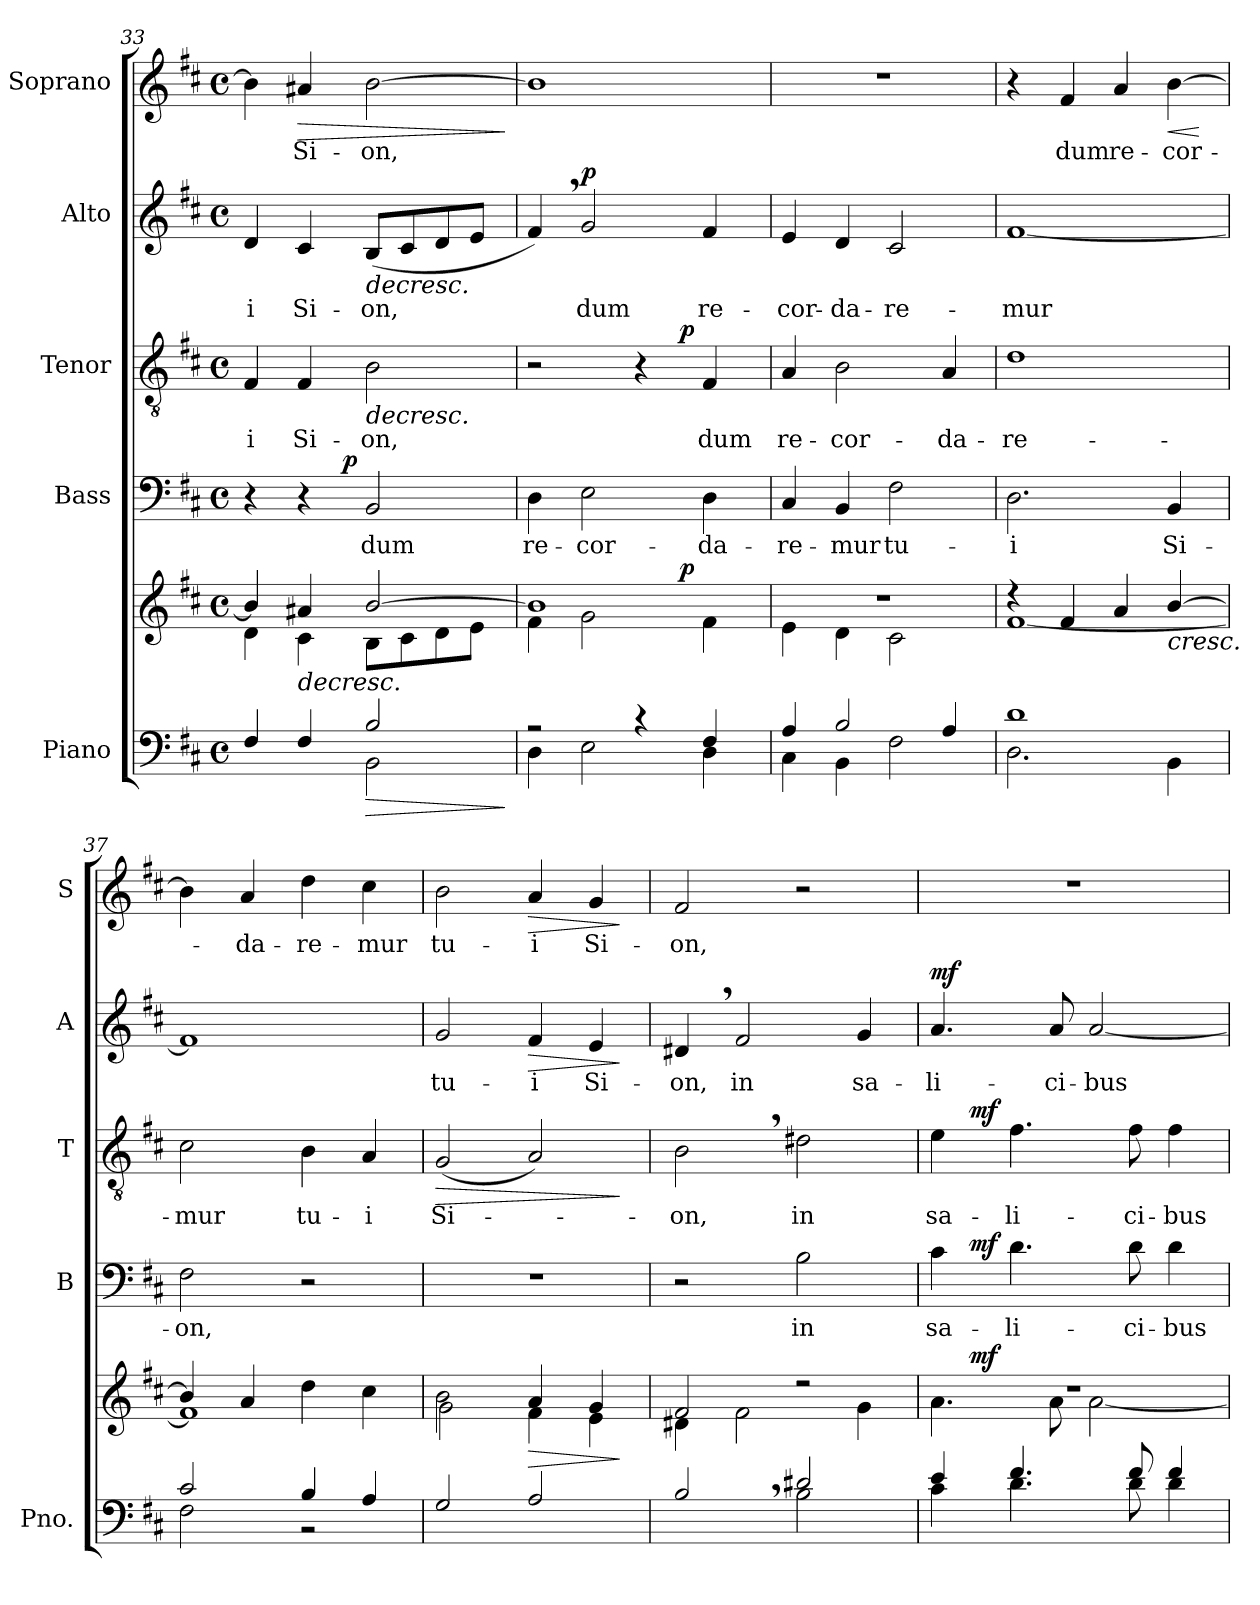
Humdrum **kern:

**kern	**kern	**dynam	**kern	**text	**dynam	**kern	**text	**dynam	**kern	**text	**dynam	**kern	**text	**dynam
*part5	*part5	*part5	*part4	*part4	*part4	*part3	*part3	*part3	*part2	*part2	*part2	*part1	*part1	*part1
*staff6	*staff5	*staff5/6	*staff4	*staff4	*staff4	*staff3	*staff3	*staff3	*staff2	*staff2	*staff2	*staff1	*staff1	*staff1
*I"Piano	*	*	*I"Bass	*	*	*I"Tenor	*	*	*I"Alto	*	*	*I"Soprano	*	*
*I'Pno.	*	*	*I'B	*	*	*I'T	*	*	*I'A	*	*	*I'S	*	*
*clefF4	*clefG2	*	*clefF4	*	*	*clefGv2	*	*	*clefG2	*	*	*clefG2	*	*
*k[f#c#]	*k[f#c#]	*	*k[f#c#]	*	*	*k[f#c#]	*	*	*k[f#c#]	*	*	*k[f#c#]	*	*
*D:	*D:	*	*D:	*	*	*D:	*	*	*D:	*	*	*D:	*	*
*M4/4	*M4/4	*	*M4/4	*	*	*M4/4	*	*	*M4/4	*	*	*M4/4	*	*
*met(c)	*met(c)	*	*met(c)	*	*	*met(c)	*	*	*met(c)	*	*	*met(c)	*	*
=33	=33	=33	=33	=33	=33	=33	=33	=33	=33	=33	=33	=33	=33	=33
*^	*^	*	*	*	*	*	*	*	*	*	*	*	*	*
!	!	!	!	!	!	!	!	!	!LO:LY:b	!	!	!LO:LY:b	!	!	!	!
*	*	*	*	*	*^	*	*	*	*	*	*	*	*	*	*	*
4F#/	2ryy	4b/]	4d\	.	4r	4..ryy	.	.	4F#/	-i	.	4d/	-i	.	4b\]	.	.
!	!	!	!	!LO:HP:b	!	!	!	!	!	!LO:LY:b	!	!	!LO:LY:b	!	!	!LO:LY:b	!LO:HP:b
4F#/	.	4a#X/	4c#\	>	4r	.	.	.	4F#/	Si-	.	4c#/	Si-	.	4a#X/	Si-	>
!	!	!	!	!	!	!	!	!LO:DY:a	!	!	!	!	!	!	!	!	!
.	.	.	.	.	.	2ryy	.	p	.	.	.	.	.	.	.	.	.
!	!	!	!	!LO:HP:b=2	!	!	!LO:LY:b	!	!	!LO:LY:b	!LO:HP:b	!	!LO:LY:b	!LO:HP:b	!	!LO:LY:b	!
2B/	2BB\	[2b/	8B\L	>	2BB/	.	dum	.	2B\	-on,	>	(<8B/L	-on,	>	[2b\	-on,	.
.	.	.	8c#\	.	.	.	.	.	.	.	.	8c#/	.	.	.	.	.
.	.	.	8d\	.	.	.	.	.	.	.	.	8d/	.	.	.	.	.
.	.	.	8e\J	.	.	.	.	.	.	.	.	8e/J	.	.	.	.	.
.	.	.	.	.	.	16ryy	.	.	.	.	.	.	.	.	.	.	.
*v	*v	*	*	*	*	*	*	*	*	*	*	*	*	*	*	*	*
*	*v	*v	*	*	*	*	*	*	*	*	*	*	*	*	*	*
.	.	]	.	.	.	.	.	.	.	.	.	.	.	.	]
!!LO:PB:g=z
=34	=34	=34	=34	=34	=34	=34	=34	=34	=34	=34	=34	=34	=34	=34	=34
*^	*^	*	*	*	*	*	*	*	*	*	*	*	*	*	*
!	!	!	!	!	!	!	!LO:LY:b	!	!	!	!	!	!	!	!	!	!
*	*	*	*^	*	*v	*v	*	*	*^	*	*	*	*	*	*	*	*
2r	4D\	1b]	4f#\	2ryy	.	4D\	re-	.	2r	2ryy	.	.	4f#,/)	.	.	1b]	.	.
!	!	!	!	!	!	!	!LO:LY:b	!	!	!	!	!	!	!LO:LY:b	!LO:DY:a	!	!	!
.	2E\	.	2g\	.	.	2E\	-cor-	.	.	.	.	.	2g/	dum	p	.	.	.
4r	.	.	.	8.ryy	.	.	.	.	4r	8.ryy	.	.	.	.	.	.	.	.
!	!	!	!	!	!LO:DY:a	!	!	!	!	!	!	!LO:DY:a	!	!	!	!	!	!
.	.	.	.	4ryy	p	.	.	.	.	4ryy	.	p	.	.	.	.	.	.
!	!	!	!	!	!	!	!LO:LY:b	!	!	!	!LO:LY:b	!	!	!LO:LY:b	!	!	!	!
4F#/	4D\	.	4f#\	.	.	4D\	-da-	.	4F#/	.	dum	.	4f#/	re-	.	.	.	.
.	.	.	.	16ryy	.	.	.	.	.	16ryy	.	.	.	.	.	.	.	.
=35	=35	=35	=35	=35	=35	=35	=35	=35	=35	=35	=35	=35	=35	=35	=35	=35	=35	=35
!	!	!	!	!	!	!	!LO:LY:b	!	!	!	!LO:LY:b	!	!	!LO:LY:b	!	!	!	!
*	*	*	*v	*v	*	*	*	*	*v	*v	*	*	*	*	*	*	*	*
4A/	4C#\	1r	4e\	.	4C#/	-re-	.	4A/	re-	.	4e/	-cor-	.	1r	.	.
!	!	!	!	!	!	!LO:LY:b	!	!	!LO:LY:b	!	!	!LO:LY:b	!	!	!	!
2B/	4BB\	.	4d\	.	4BB/	-mur	.	2B\	-cor-	.	4d/	-da-	.	.	.	.
!	!	!	!	!	!	!LO:LY:b	!	!	!	!	!	!LO:LY:b	!	!	!	!
.	2F#\	.	2c#\	.	2F#\	tu-	.	.	.	.	2c#/	-re-	.	.	.	.
!	!	!	!	!	!	!	!	!	!LO:LY:b	!	!	!	!	!	!	!
4A/	.	.	.	.	.	.	.	4A/	-da-	.	.	.	.	.	.	.
=36	=36	=36	=36	=36	=36	=36	=36	=36	=36	=36	=36	=36	=36	=36	=36	=36
!	!	!	!	!	!	!LO:LY:b	!	!	!LO:LY:b	!	!	!LO:LY:b	!	!	!	!
1d	2.D\	4r	[1f#	.	2.D\	-i	.	1d	-re-	.	[1f#	-mur	.	4r	.	.
!	!	!	!	!	!	!	!	!	!	!	!	!	!	!	!LO:LY:b	!
.	.	4f#/	.	.	.	.	.	.	.	.	.	.	.	4f#/	dum	.
!	!	!	!	!	!	!	!	!	!	!	!	!	!	!	!LO:LY:b	!
.	.	4a/	.	.	.	.	.	.	.	.	.	.	.	4a/	re-	.
!	!	!	!	!LO:HP:b	!	!LO:LY:b	!	!	!	!	!	!	!	!	!LO:LY:b	!LO:HP:b
.	4BB\	[4b/	.	<	4BB/	Si-	.	.	.	.	.	.	.	[4b\	-cor-	<
*v	*v	*	*	*	*	*	*	*	*	*	*	*	*	*	*	*
*	*v	*v	*	*	*	*	*	*	*	*	*	*	*	*	*
.	.	]	.	.	.	.	.	.	.	.	.	.	.	[
=37	=37	=37	=37	=37	=37	=37	=37	=37	=37	=37	=37	=37	=37	=37
*^	*^	*	*	*	*	*	*	*	*	*	*	*	*	*
!	!	!	!	!	!	!LO:LY:b	!	!	!LO:LY:b	!	!	!	!	!	!	!
2c#/	2F#\	4b/]	1f#]	.	2F#\	-on,	.	2c#\	-mur	.	1f#]	.	.	4b\]	.	.
!	!	!	!	!	!	!	!	!	!	!	!	!	!	!	!LO:LY:b	!
.	.	4a/	.	.	.	.	.	.	.	.	.	.	.	4a/	-da-	.
!	!	!	!	!	!	!	!	!	!LO:LY:b	!	!	!	!	!	!LO:LY:b	!
4B/	2r	4dd\	.	.	2r	.	.	4B\	tu-	.	.	.	.	4dd\	-re-	.
!	!	!	!	!	!	!	!	!	!LO:LY:b	!	!	!	!	!	!LO:LY:b	!
4A/	.	4cc#\	.	.	.	.	.	4A/	-i	.	.	.	.	4cc#\	-mur	.
*v	*v	*	*	*	*	*	*	*	*	*	*	*	*	*	*	*
=38	=38	=38	=38	=38	=38	=38	=38	=38	=38	=38	=38	=38	=38	=38	=38
!	!	!	!	!	!	!	!	!LO:LY:b	!LO:HP:b	!	!LO:LY:b	!	!	!LO:LY:b	!
2G/	2b\	2g\	.	1r	.	.	(<2G/	Si-	>	2g/	tu-	.	2b\	tu-	.
!	!	!	!LO:HP:b	!	!	!	!	!	!	!	!LO:LY:b	!LO:HP:b	!	!LO:LY:b	!LO:HP:b
2A/	4a/	4f#\	>	.	.	.	2A/)	.	.	4f#/	-i	>	4a/	-i	>
!	!	!	!	!	!	!	!	!	!	!	!LO:LY:b	!	!	!LO:LY:b	!
.	4g/	4e\	.	.	.	.	.	.	.	4e/	Si-	.	4g/	Si-	.
*	*v	*v	*	*	*	*	*	*	*	*	*	*	*	*	*
.	.	] [	.	.	.	.	.	]	.	.	]	.	.	]
=39	=39	=39	=39	=39	=39	=39	=39	=39	=39	=39	=39	=39	=39	=39
*^	*^	*	*	*	*	*	*	*	*	*	*	*	*	*
!	!	!	!	!	!	!	!	!	!LO:LY:b	!	!	!LO:LY:b	!	!	!LO:LY:b	!
2B,/	2ryy	2f#/	4d#X\	.	2r	.	.	2B,\	-on,	.	4d#X,/	-on,	.	2f#/	-on,	.
!	!	!	!	!	!	!	!	!	!	!	!	!LO:LY:b	!	!	!	!
.	.	.	2f#\	.	.	.	.	.	.	.	2f#/	in	.	.	.	.
!	!	!	!	!	!	!LO:LY:b	!	!	!LO:LY:b	!	!	!	!	!	!	!
2d#X/	2B\	2r	.	.	2B\	in	.	2d#X\	in	.	.	.	.	2r	.	.
!	!	!	!	!	!	!	!	!	!	!	!	!LO:LY:b	!	!	!	!
.	.	.	4g\	.	.	.	.	.	.	.	4g/	sa-	.	.	.	.
*v	*v	*	*	*	*	*	*	*	*	*	*	*	*	*	*	*
*	*v	*v	*	*	*	*	*	*	*	*	*	*	*	*	*
.	.	.	.	.	.	.	.	]	.	.	]	.	.	.
=40	=40	=40	=40	=40	=40	=40	=40	=40	=40	=40	=40	=40	=40	=40
*^	*^	*	*	*	*	*	*	*	*	*	*	*	*	*
!	!	!	!	!	!	!LO:LY:b	!	!	!LO:LY:b	!	!	!LO:LY:b	!LO:DY:a	!	!	!
*	*	*	*^	*	*^	*	*	*^	*	*	*	*	*	*	*	*
4e/	4c#\	1r	4.a\	8ryy	.	4c#\	8ryy	sa-	.	4e\	8ryy	sa-	.	4.a/	-li-	mf	1r	.	.
!	!	!	!	!	!LO:DY:a	!	!	!	!LO:DY:a	!	!	!	!LO:DY:a	!	!	!	!	!	!
.	.	.	.	2..ryy	mf	.	2..ryy	.	mf	.	2..ryy	.	mf	.	.	.	.	.	.
!	!	!	!	!	!	!	!	!LO:LY:b	!	!	!	!LO:LY:b	!	!	!	!	!	!	!
4.f#/	4.d\	.	.	.	.	4.d\	.	-li-	.	4.f#\	.	-li-	.	.	.	.	.	.	.
!	!	!	!	!	!	!	!	!	!	!	!	!	!	!	!LO:LY:b	!	!	!	!
.	.	.	8a\	.	.	.	.	.	.	.	.	.	.	8a/	-ci-	.	.	.	.
!	!	!	!	!	!	!	!	!	!	!	!	!	!	!	!LO:LY:b	!	!	!	!
.	.	.	[2a\	.	.	.	.	.	.	.	.	.	.	[2a/	-bus	.	.	.	.
!	!	!	!	!	!	!	!	!LO:LY:b	!	!	!	!LO:LY:b	!	!	!	!	!	!	!
8f#/	8d\	.	.	.	.	8d\	.	-ci-	.	8f#\	.	-ci-	.	.	.	.	.	.	.
!	!	!	!	!	!	!	!	!LO:LY:b	!	!	!	!LO:LY:b	!	!	!	!	!	!	!
4f#/	4d\	.	.	.	.	4d\	.	-bus	.	4f#\	.	-bus	.	.	.	.	.	.	.
*v	*v	*	*	*	*	*v	*v	*	*	*v	*v	*	*	*	*	*	*	*	*
*	*v	*v	*v	*	*	*	*	*	*	*	*	*	*	*	*	*
=	=	=	=	=	=	=	=	=	=	=	=	=	=	=
*-	*-	*-	*-	*-	*-	*-	*-	*-	*-	*-	*-	*-	*-	*-
